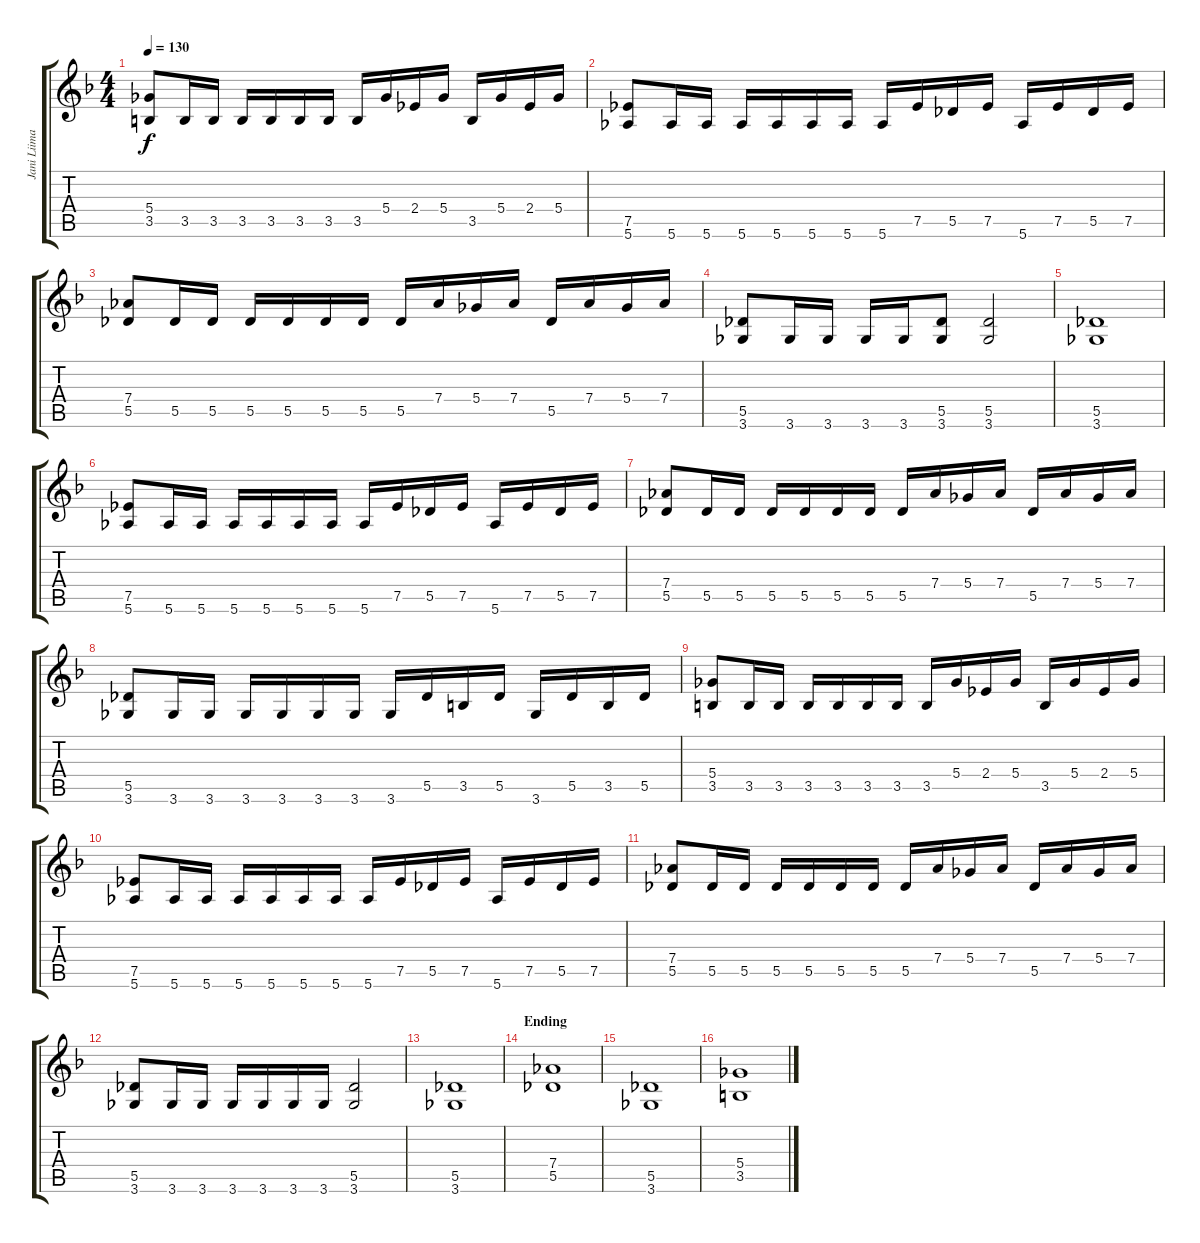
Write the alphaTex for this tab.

\track ("Jani Liimatainen 2" "Jani Liima") {instrument distortionguitar}
\staff {score tabs}
\tuning (Eb4 Bb3 Gb3 Db3 Ab2 Eb2) {hide}
\ts (4 4)
\tempo 130
\clef g2
\ks dminor
(5.4 3.5).8{dy f} 3.5.16 3.5.16 3.5.16 3.5.16 3.5.16 3.5.16 3.5.16 5.4.16 2.4.16 5.4.16 3.5.16 5.4.16 2.4.16 5.4.16 |
(7.5 5.6).8 5.6.16 5.6.16 5.6.16 5.6.16 5.6.16 5.6.16 5.6.16 7.5.16 5.5.16 7.5.16 5.6.16 7.5.16 5.5.16 7.5.16 |
(7.4 5.5).8 5.5.16 5.5.16 5.5.16 5.5.16 5.5.16 5.5.16 5.5.16 7.4.16 5.4.16 7.4.16 5.5.16 7.4.16 5.4.16 7.4.16 |
(5.5 3.6).8 3.6.16 3.6.16 3.6.16 3.6.16 (5.5 3.6).8 (5.5 3.6).2 |
(5.5 3.6).1 |
(7.5 5.6).8 5.6.16 5.6.16 5.6.16 5.6.16 5.6.16 5.6.16 5.6.16 7.5.16 5.5.16 7.5.16 5.6.16 7.5.16 5.5.16 7.5.16 |
(7.4 5.5).8 5.5.16 5.5.16 5.5.16 5.5.16 5.5.16 5.5.16 5.5.16 7.4.16 5.4.16 7.4.16 5.5.16 7.4.16 5.4.16 7.4.16 |
(5.5 3.6).8 3.6.16 3.6.16 3.6.16 3.6.16 3.6.16 3.6.16 3.6.16 5.5.16 3.5.16 5.5.16 3.6.16 5.5.16 3.5.16 5.5.16 |
(5.4 3.5).8 3.5.16 3.5.16 3.5.16 3.5.16 3.5.16 3.5.16 3.5.16 5.4.16 2.4.16 5.4.16 3.5.16 5.4.16 2.4.16 5.4.16 |
(7.5 5.6).8 5.6.16 5.6.16 5.6.16 5.6.16 5.6.16 5.6.16 5.6.16 7.5.16 5.5.16 7.5.16 5.6.16 7.5.16 5.5.16 7.5.16 |
(7.4 5.5).8 5.5.16 5.5.16 5.5.16 5.5.16 5.5.16 5.5.16 5.5.16 7.4.16 5.4.16 7.4.16 5.5.16 7.4.16 5.4.16 7.4.16 |
(5.5 3.6).8 3.6.16 3.6.16 3.6.16 3.6.16 3.6.16 3.6.16 (5.5 3.6).2 |
(5.5 3.6).1 |
\section ("" "Ending")
(7.4 5.5).1{volume 14} |
(5.5 3.6).1 |
(5.4 3.5).1
